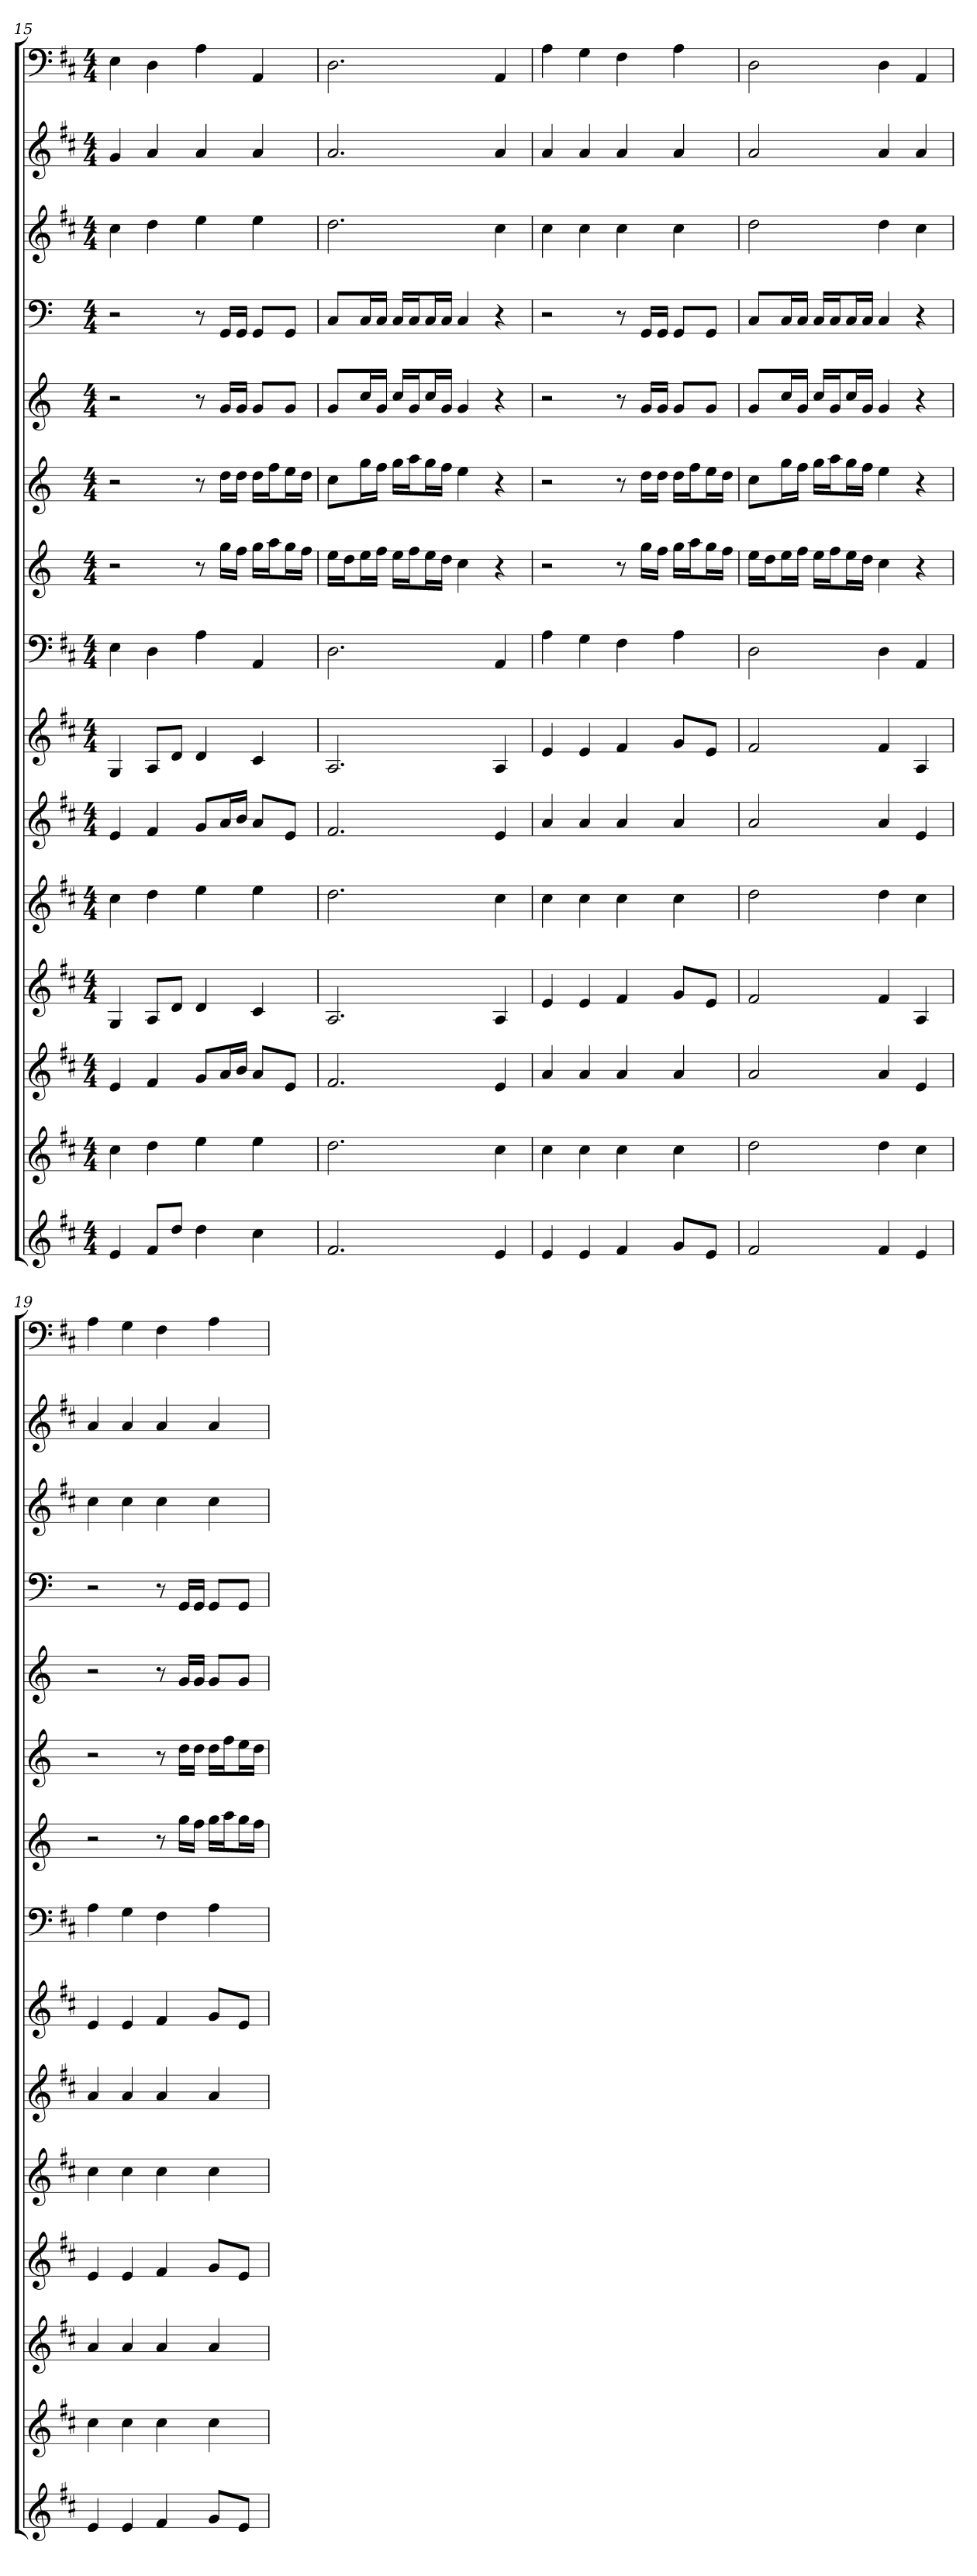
**kern	**kern	**kern	**kern	**kern	**kern	**kern	**kern	**kern	**kern	**kern	**kern	**kern	**kern	**kern
*part15	*part14	*part13	*part12	*part11	*part10	*part9	*part8	*part7	*part6	*part5	*part4	*part3	*part2	*part1
*staff15	*staff14	*staff13	*staff12	*staff11	*staff10	*staff9	*staff8	*staff7	*staff6	*staff5	*staff4	*staff3	*staff2	*staff1
*k[f#c#]	*k[f#c#]	*k[f#c#]	*k[f#c#]	*k[f#c#]	*k[f#c#]	*k[f#c#]	*k[f#c#]	*k[]	*k[]	*k[]	*k[]	*k[f#c#]	*k[f#c#]	*k[f#c#]
*D:	*D:	*D:	*D:	*D:	*D:	*D:	*D:	*	*	*	*	*D:	*D:	*D:
*M4/4	*M4/4	*M4/4	*M4/4	*M4/4	*M4/4	*M4/4	*M4/4	*M4/4	*M4/4	*M4/4	*M4/4	*M4/4	*M4/4	*M4/4
=15	=15	=15	=15	=15	=15	=15	=15	=15	=15	=15	=15	=15	=15	=15
4e	4cc#	4e	4G	4cc#	4e	4G	4E	2r	2r	2r	2r	4cc#	4g	4E
8f#L	4dd	4f#	8AL	4dd	4f#	8AL	4D	.	.	.	.	4dd	4a	4D
8ddJ	.	.	8dJ	.	.	8dJ	.	.	.	.	.	.	.	.
4dd	4ee	8gL	4d	4ee	8gL	4d	4A	8r	8r	8r	8r	4ee	4a	4A
.	.	16aL	.	.	16aL	.	.	16ggLL	16ddLL	16gLL	16GGLL	.	.	.
.	.	16bJJ	.	.	16bJJ	.	.	16ffJJ	16ddJJ	16gJJ	16GGJJ	.	.	.
4cc#	4ee	8aL	4c#	4ee	8aL	4c#	4AA	16ggLL	16ddLL	8gL	8GGL	4ee	4a	4AA
.	.	.	.	.	.	.	.	16aaJ	16ffJ	.	.	.	.	.
.	.	8eJ	.	.	8eJ	.	.	16ggL	16eeL	8gJ	8GGJ	.	.	.
.	.	.	.	.	.	.	.	16ffJJ	16ddJJ	.	.	.	.	.
=16	=16	=16	=16	=16	=16	=16	=16	=16	=16	=16	=16	=16	=16	=16
2.f#	2.dd	2.f#	2.A	2.dd	2.f#	2.A	2.D	16eeLL	8ccL	8gL	8CL	2.dd	2.a	2.D
.	.	.	.	.	.	.	.	16ddJ	.	.	.	.	.	.
.	.	.	.	.	.	.	.	16eeL	16ggL	16ccL	16CL	.	.	.
.	.	.	.	.	.	.	.	16ffJJ	16ffJJ	16gJJ	16CJJ	.	.	.
.	.	.	.	.	.	.	.	16eeLL	16ggLL	16ccLL	16CLL	.	.	.
.	.	.	.	.	.	.	.	16ffJ	16aaJ	16gJ	16CJ	.	.	.
.	.	.	.	.	.	.	.	16eeL	16ggL	16ccL	16CL	.	.	.
.	.	.	.	.	.	.	.	16ddJJ	16ffJJ	16gJJ	16CJJ	.	.	.
.	.	.	.	.	.	.	.	4cc	4ee	4g	4C	.	.	.
4e	4cc#	4e	4A	4cc#	4e	4A	4AA	4r	4r	4r	4r	4cc#	4a	4AA
=17	=17	=17	=17	=17	=17	=17	=17	=17	=17	=17	=17	=17	=17	=17
4e	4cc#	4a	4e	4cc#	4a	4e	4A	2r	2r	2r	2r	4cc#	4a	4A
4e	4cc#	4a	4e	4cc#	4a	4e	4G	.	.	.	.	4cc#	4a	4G
4f#	4cc#	4a	4f#	4cc#	4a	4f#	4F#	8r	8r	8r	8r	4cc#	4a	4F#
.	.	.	.	.	.	.	.	16ggLL	16ddLL	16gLL	16GGLL	.	.	.
.	.	.	.	.	.	.	.	16ffJJ	16ddJJ	16gJJ	16GGJJ	.	.	.
8gL	4cc#	4a	8gL	4cc#	4a	8gL	4A	16ggLL	16ddLL	8gL	8GGL	4cc#	4a	4A
.	.	.	.	.	.	.	.	16aaJ	16ffJ	.	.	.	.	.
8eJ	.	.	8eJ	.	.	8eJ	.	16ggL	16eeL	8gJ	8GGJ	.	.	.
.	.	.	.	.	.	.	.	16ffJJ	16ddJJ	.	.	.	.	.
=18	=18	=18	=18	=18	=18	=18	=18	=18	=18	=18	=18	=18	=18	=18
2f#	2dd	2a	2f#	2dd	2a	2f#	2D	16eeLL	8ccL	8gL	8CL	2dd	2a	2D
.	.	.	.	.	.	.	.	16ddJ	.	.	.	.	.	.
.	.	.	.	.	.	.	.	16eeL	16ggL	16ccL	16CL	.	.	.
.	.	.	.	.	.	.	.	16ffJJ	16ffJJ	16gJJ	16CJJ	.	.	.
.	.	.	.	.	.	.	.	16eeLL	16ggLL	16ccLL	16CLL	.	.	.
.	.	.	.	.	.	.	.	16ffJ	16aaJ	16gJ	16CJ	.	.	.
.	.	.	.	.	.	.	.	16eeL	16ggL	16ccL	16CL	.	.	.
.	.	.	.	.	.	.	.	16ddJJ	16ffJJ	16gJJ	16CJJ	.	.	.
4f#	4dd	4a	4f#	4dd	4a	4f#	4D	4cc	4ee	4g	4C	4dd	4a	4D
4e	4cc#	4e	4A	4cc#	4e	4A	4AA	4r	4r	4r	4r	4cc#	4a	4AA
=19	=19	=19	=19	=19	=19	=19	=19	=19	=19	=19	=19	=19	=19	=19
4e	4cc#	4a	4e	4cc#	4a	4e	4A	2r	2r	2r	2r	4cc#	4a	4A
4e	4cc#	4a	4e	4cc#	4a	4e	4G	.	.	.	.	4cc#	4a	4G
4f#	4cc#	4a	4f#	4cc#	4a	4f#	4F#	8r	8r	8r	8r	4cc#	4a	4F#
.	.	.	.	.	.	.	.	16ggLL	16ddLL	16gLL	16GGLL	.	.	.
.	.	.	.	.	.	.	.	16ffJJ	16ddJJ	16gJJ	16GGJJ	.	.	.
8gL	4cc#	4a	8gL	4cc#	4a	8gL	4A	16ggLL	16ddLL	8gL	8GGL	4cc#	4a	4A
.	.	.	.	.	.	.	.	16aaJ	16ffJ	.	.	.	.	.
8eJ	.	.	8eJ	.	.	8eJ	.	16ggL	16eeL	8gJ	8GGJ	.	.	.
.	.	.	.	.	.	.	.	16ffJJ	16ddJJ	.	.	.	.	.
=	=	=	=	=	=	=	=	=	=	=	=	=	=	=
*-	*-	*-	*-	*-	*-	*-	*-	*-	*-	*-	*-	*-	*-	*-
